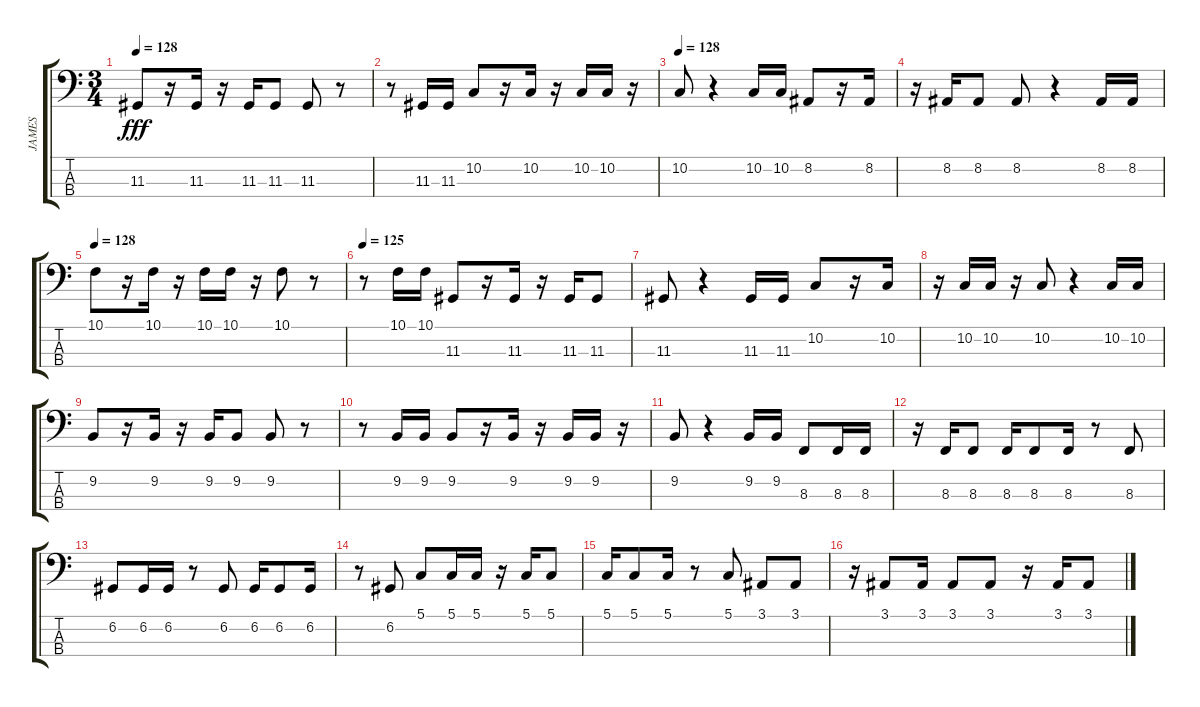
\track ("JAMES" "JAMES") {instrument distortionguitar}
\staff {score tabs}
\tuning (G1 D1 A0 E0) {hide}
\ts (3 4)
\tempo 128
\clef f4
\ks c
11.3.8{dy fff} r.16 11.3.16 r.16 11.3.16 11.3.8 11.3.8 r.8 |
r.8 11.3.16 11.3.16 10.2.8 r.16 10.2.16 r.16 10.2.16 10.2.16 r.16 |
\tempo 128
10.2.8 r.4 10.2.16 10.2.16 8.2.8 r.16 8.2.16 |
r.16 8.2.16 8.2.8 8.2.8 r.4 8.2.16 8.2.16 |
\tempo 128
10.1.8 r.16 10.1.16 r.16 10.1.16 10.1.16 r.16 10.1.8 r.8 |
\tempo 125
r.8 10.1.16 10.1.16 11.3.8 r.16 11.3.16 r.16 11.3.16 11.3.8 |
11.3.8 r.4 11.3.16 11.3.16 10.2.8 r.16 10.2.16 |
r.16 10.2.16 10.2.16 r.16 10.2.8 r.4 10.2.16 10.2.16 |
9.2.8 r.16 9.2.16 r.16 9.2.16 9.2.8 9.2.8 r.8 |
r.8 9.2.16 9.2.16 9.2.8 r.16 9.2.16 r.16 9.2.16 9.2.16 r.16 |
9.2.8 r.4 9.2.16 9.2.16 8.3.8 8.3.16 8.3.16 |
r.16 8.3.16 8.3.8 8.3.16 8.3.8 8.3.16 r.8 8.3.8 |
6.2.8 6.2.16 6.2.16 r.8 6.2.8 6.2.16 6.2.8 6.2.16 |
r.8 6.2.8 5.1.8 5.1.16 5.1.16 r.16 5.1.16 5.1.8 |
5.1.16 5.1.8 5.1.16 r.8 5.1.8 3.1.8 3.1.8 |
r.16 3.1.8 3.1.16 3.1.8 3.1.8 r.16 3.1.16 3.1.8
